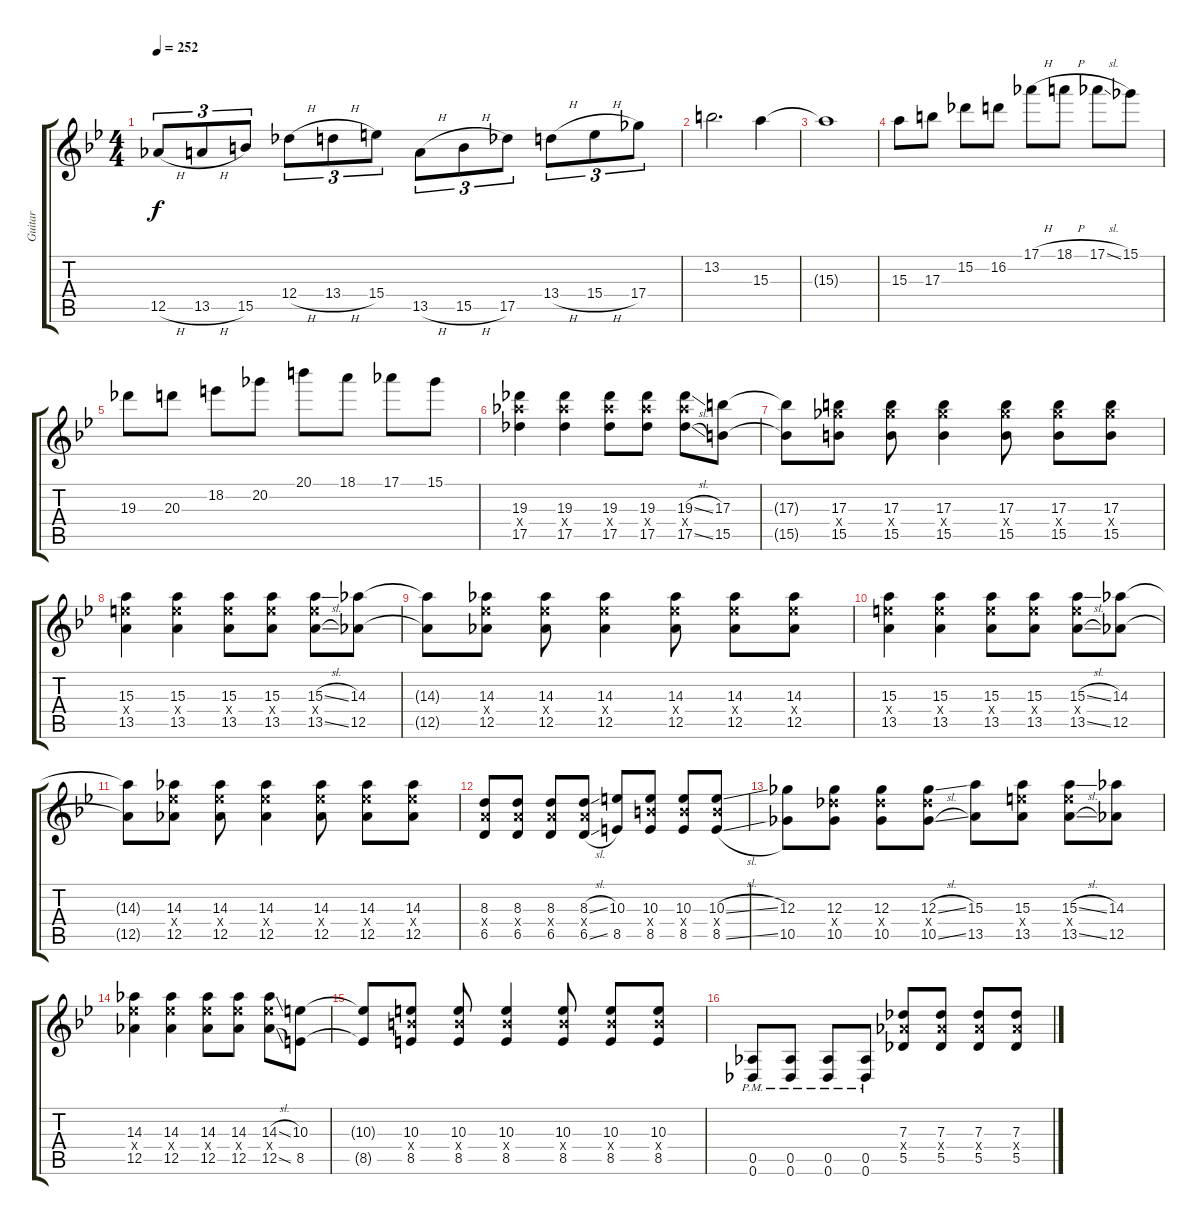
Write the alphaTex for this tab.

\track ("Guitar" "Guitar") {instrument distortionguitar}
\staff {score tabs}
\tuning (Eb4 Bb3 Gb3 Db3 Ab2 Db2) {hide}
\ts (4 4)
\tempo 252
\clef g2
\ks bb
12.5{h}.8{tu (3 2) dy f} 13.5{h}.8{tu (3 2)} 15.5.8{tu (3 2)} 12.4{h}.8{tu (3 2)} 13.4{h}.8{tu (3 2)} 15.4.8{tu (3 2)} 13.5{h}.8{tu (3 2)} 15.5{h}.8{tu (3 2)} 17.5.8{tu (3 2)} 13.4{h}.8{tu (3 2)} 15.4{h}.8{tu (3 2)} 17.4.8{tu (3 2)} |
13.2.2{d} 15.3.4 |
15.3{t}.1 |
15.3.8 17.3.8 15.2.8 16.2.8 17.1{h}.8 18.1{h}.8 17.1{sl}.8 15.1.8 |
19.3.8 20.3.8 18.2.8 20.2.8 20.1.8 18.1.8 17.1.8 15.1.8 |
(19.3 19.4{x} 17.5).4 (19.3 19.4{x} 17.5).4 (19.3 19.4{x} 17.5).8 (19.3 19.4{x} 17.5).8 (19.3{sl} 19.4{x} 17.5{sl}).8 (17.3 15.5).8 |
(17.3{t} 15.5{t}).8 (17.3 17.4{x} 15.5).8 (17.3 17.4{x} 15.5).8 (17.3 17.4{x} 15.5).4 (17.3 17.4{x} 15.5).8 (17.3 17.4{x} 15.5).8 (17.3 17.4{x} 15.5).8 |
(15.3 15.4{x} 13.5).4 (15.3 15.4{x} 13.5).4 (15.3 15.4{x} 13.5).8 (15.3 15.4{x} 13.5).8 (15.3{sl} 15.4{x} 13.5{sl}).8 (14.3 12.5).8 |
(14.3{t} 12.5{t}).8 (14.3 14.4{x} 12.5).8 (14.3 14.4{x} 12.5).8 (14.3 14.4{x} 12.5).4 (14.3 14.4{x} 12.5).8 (14.3 14.4{x} 12.5).8 (14.3 14.4{x} 12.5).8 |
(15.3 15.4{x} 13.5).4 (15.3 15.4{x} 13.5).4 (15.3 15.4{x} 13.5).8 (15.3 15.4{x} 13.5).8 (15.3{sl} 15.4{x} 13.5{sl}).8 (14.3 12.5).8 |
(14.3{t} 12.5{t}).8 (14.3 14.4{x} 12.5).8 (14.3 14.4{x} 12.5).8 (14.3 14.4{x} 12.5).4 (14.3 14.4{x} 12.5).8 (14.3 14.4{x} 12.5).8 (14.3 14.4{x} 12.5).8 |
(8.3 8.4{x} 6.5).8 (8.3 8.4{x} 6.5).8 (8.3 8.4{x} 6.5).8 (8.3{sl} 8.4{x} 6.5{sl}).8 (10.3 8.5).8 (10.3 10.4{x} 8.5).8 (10.3 10.4{x} 8.5).8 (10.3{sl} 10.4{x} 8.5{sl}).8 |
(12.3 10.5).8 (12.3 12.4{x} 10.5).8 (12.3 12.4{x} 10.5).8 (12.3{sl} 12.4{x} 10.5{sl}).8 (15.3 13.5).8 (15.3 15.4{x} 13.5).8 (15.3{sl} 15.4{x} 13.5{sl}).8 (14.3 12.5).8 |
(14.3 14.4{x} 12.5).4 (14.3 14.4{x} 12.5).4 (14.3 14.4{x} 12.5).8 (14.3 14.4{x} 12.5).8 (14.3{sl} 14.4{x} 12.5{sl}).8 (10.3 8.5).8 |
(10.3{t} 8.5{t}).8 (10.3 10.4{x} 8.5).8 (10.3 10.4{x} 8.5).8 (10.3 10.4{x} 8.5).4 (10.3 10.4{x} 8.5).8 (10.3 10.4{x} 8.5).8 (10.3 10.4{x} 8.5).8 |
(0.5{pm} 0.6{pm}).8 (0.5{pm} 0.6{pm}).8 (0.5{pm} 0.6{pm}).8 (0.5{pm} 0.6{pm}).8 (7.3 7.4{x} 5.5).8 (7.3 7.4{x} 5.5).8 (7.3 7.4{x} 5.5).8 (7.3 7.4{x} 5.5).8
